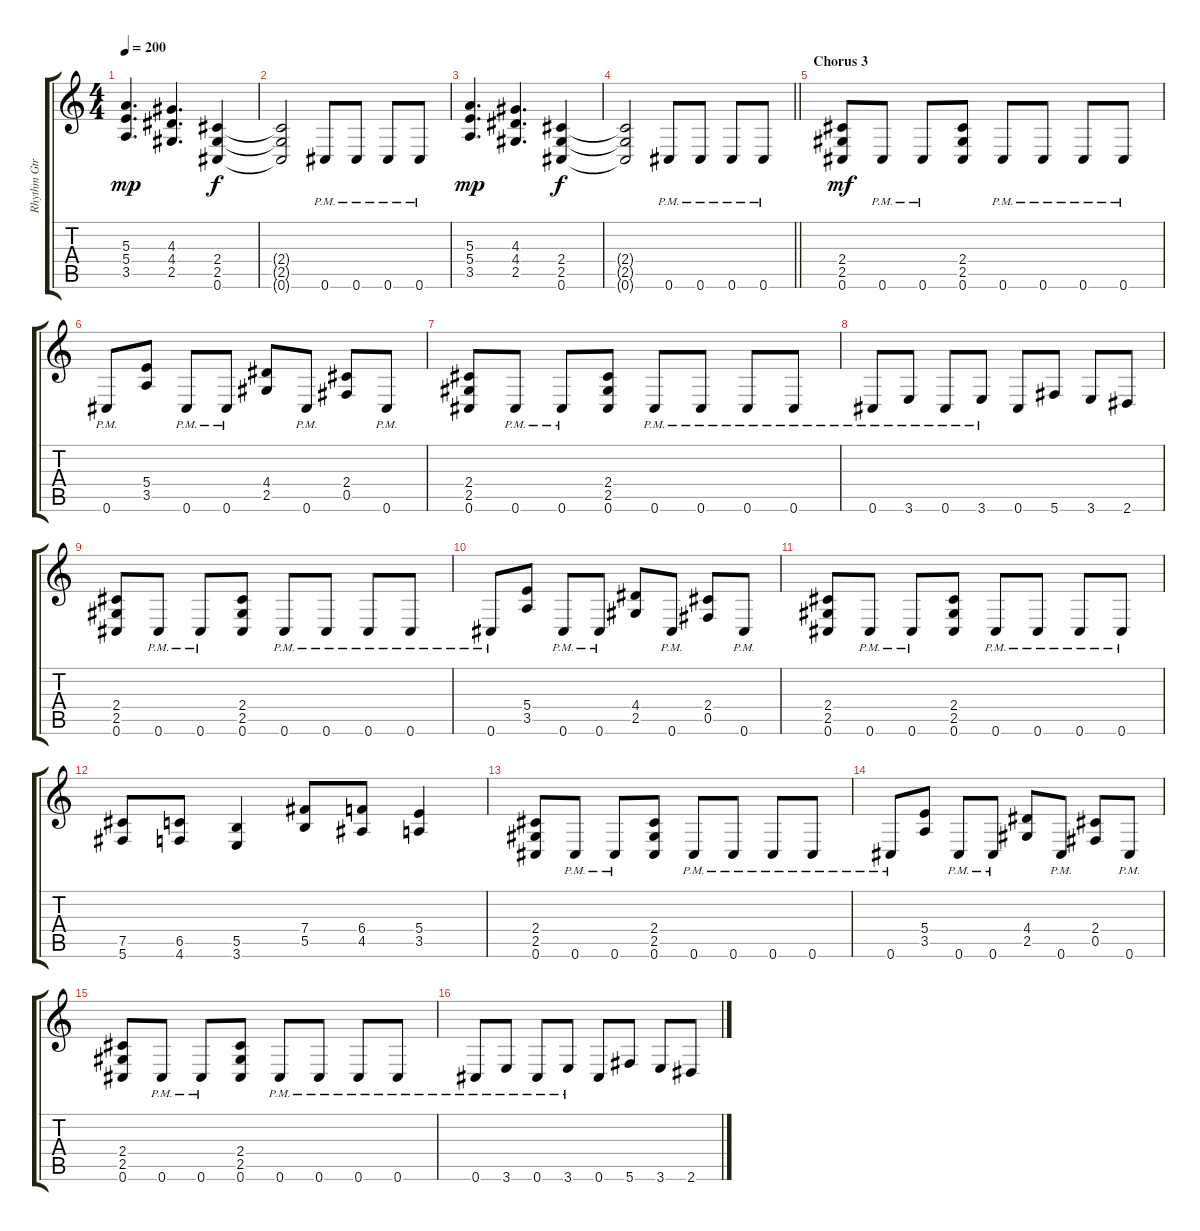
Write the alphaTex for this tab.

\track ("Rhythm Gtr" "Rhythm Gtr") {instrument distortionguitar}
\staff {score tabs}
\tuning (Db4 Ab3 E3 B2 Gb2 Db2) {hide}
\ts (4 4)
\tempo 200
\clef g2
\ks c
(5.3 5.4 3.5).4{d dy mp} (4.3 4.4 2.5).4{d} (2.4 2.5 0.6).4{dy f} |
(2.4{t} 2.5{t} 0.6{t}).2 0.6{pm}.8 0.6{pm}.8 0.6{pm}.8 0.6{pm}.8 |
(5.3 5.4 3.5).4{d dy mp} (4.3 4.4 2.5).4{d} (2.4 2.5 0.6).4{dy f} |
\barLineRight lightlight
(2.4{t} 2.5{t} 0.6{t}).2 0.6{pm}.8 0.6{pm}.8 0.6{pm}.8 0.6{pm}.8 |
\section ("" "Chorus 3")
(2.4 2.5 0.6).8{dy mf} 0.6{pm}.8 0.6{pm}.8 (2.4 2.5 0.6).8 0.6{pm}.8 0.6{pm}.8 0.6{pm}.8 0.6{pm}.8 |
0.6{pm}.8 (5.4 3.5).8 0.6{pm}.8 0.6{pm}.8 (4.4 2.5).8 0.6{pm}.8 (2.4 0.5).8 0.6{pm}.8 |
(2.4 2.5 0.6).8 0.6{pm}.8 0.6{pm}.8 (2.4 2.5 0.6).8 0.6{pm}.8 0.6{pm}.8 0.6{pm}.8 0.6{pm}.8 |
0.6{pm}.8 3.6{pm}.8 0.6{pm}.8 3.6{pm}.8 0.6.8 5.6.8 3.6.8 2.6.8 |
(2.4 2.5 0.6).8 0.6{pm}.8 0.6{pm}.8 (2.4 2.5 0.6).8 0.6{pm}.8 0.6{pm}.8 0.6{pm}.8 0.6{pm}.8 |
0.6{pm}.8 (5.4 3.5).8 0.6{pm}.8 0.6{pm}.8 (4.4 2.5).8 0.6{pm}.8 (2.4 0.5).8 0.6{pm}.8 |
(2.4 2.5 0.6).8 0.6{pm}.8 0.6{pm}.8 (2.4 2.5 0.6).8 0.6{pm}.8 0.6{pm}.8 0.6{pm}.8 0.6{pm}.8 |
(7.5 5.6).8 (6.5 4.6).8 (5.5 3.6).4 (7.4 5.5).8 (6.4 4.5).8 (5.4 3.5).4 |
(2.4 2.5 0.6).8 0.6{pm}.8 0.6{pm}.8 (2.4 2.5 0.6).8 0.6{pm}.8 0.6{pm}.8 0.6{pm}.8 0.6{pm}.8 |
0.6{pm}.8 (5.4 3.5).8 0.6{pm}.8 0.6{pm}.8 (4.4 2.5).8 0.6{pm}.8 (2.4 0.5).8 0.6{pm}.8 |
(2.4 2.5 0.6).8 0.6{pm}.8 0.6{pm}.8 (2.4 2.5 0.6).8 0.6{pm}.8 0.6{pm}.8 0.6{pm}.8 0.6{pm}.8 |
0.6{pm}.8 3.6{pm}.8 0.6{pm}.8 3.6{pm}.8 0.6.8 5.6.8 3.6.8 2.6.8
